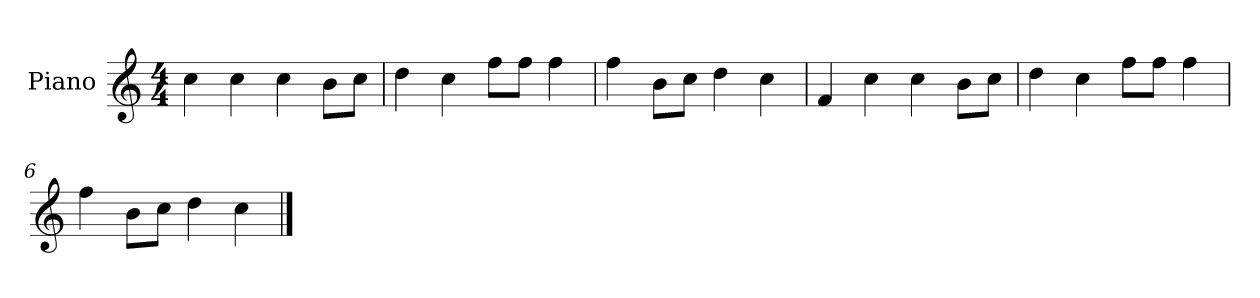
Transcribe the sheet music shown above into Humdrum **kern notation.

**kern
*part1
*staff1
*I"Piano
*I'P-no
*clefG2
*k[]
*M4/4
*MM90
=1
4cc\
4cc\
4cc\
8b\L
8cc\J
=2
4dd\
4cc\
8ff\L
8ff\J
4ff\
=3
4ff\
8b\L
8cc\J
4dd\
4cc\
=4
4f/
4cc\
4cc\
8b\L
8cc\J
=5
4dd\
4cc\
8ff\L
8ff\J
4ff\
=6
4ff\
8b\L
8cc\J
4dd\
4cc\
==
*-
